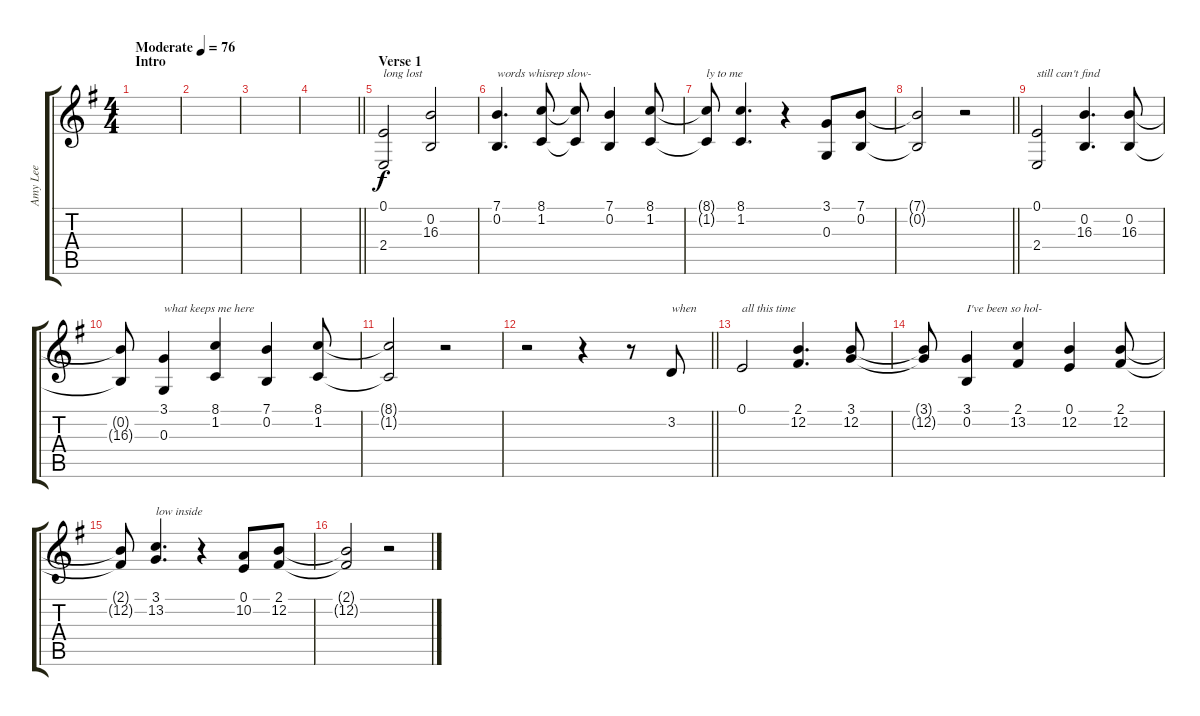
\track ("Amy Lee" "Amy Lee") {instrument oboe}
\staff {score tabs}
\tuning (E4 B3 G3 D3 A2 E2) {hide}
\ts (4 4)
\section ("" "Intro")
\tempo (76 "Moderate")
\clef g2
\ks g
|
|
|
\barLineRight lightlight
|
\section ("" "Verse 1")
(0.1 2.4).2{txt "long lost" volume 12} (0.2 16.3).2 |
(7.1 0.2).4{d txt "words whisrep slow-"} (8.1 1.2).8 (8.1{t} 1.2{t}).8 (7.1 0.2).4 (8.1 1.2).8 |
(8.1{t} 1.2{t}).8{txt "ly to me"} (8.1 1.2).4{d} r.4 (3.1 0.3).8 (7.1 0.2).8 |
\barLineRight lightlight
(7.1{t} 0.2{t}).2 r.2 |
(0.1 2.4).2{txt "still can't find"} (0.2 16.3).4{d} (0.2 16.3).8 |
(0.2{t} 16.3{t}).8 (3.1 0.3).4{txt "what keeps me here"} (8.1 1.2).4 (7.1 0.2).4 (8.1 1.2).8 |
(8.1{t} 1.2{t}).2 r.2 |
\barLineRight lightlight
r.2 r.4 r.8 3.2.8{txt "when"} |
0.1.2{txt "all this time"} (2.1 12.2).4{d} (3.1 12.2).8 |
(3.1{t} 12.2{t}).8 (3.1 0.2).4{txt "I've been so hol-"} (2.1 13.2).4 (0.1 12.2).4 (2.1 12.2).8 |
(2.1{t} 12.2{t}).8 (3.1 13.2).4{d txt "low inside"} r.4 (0.1 10.2).8 (2.1 12.2).8 |
(2.1{t} 12.2{t}).2 r.2
